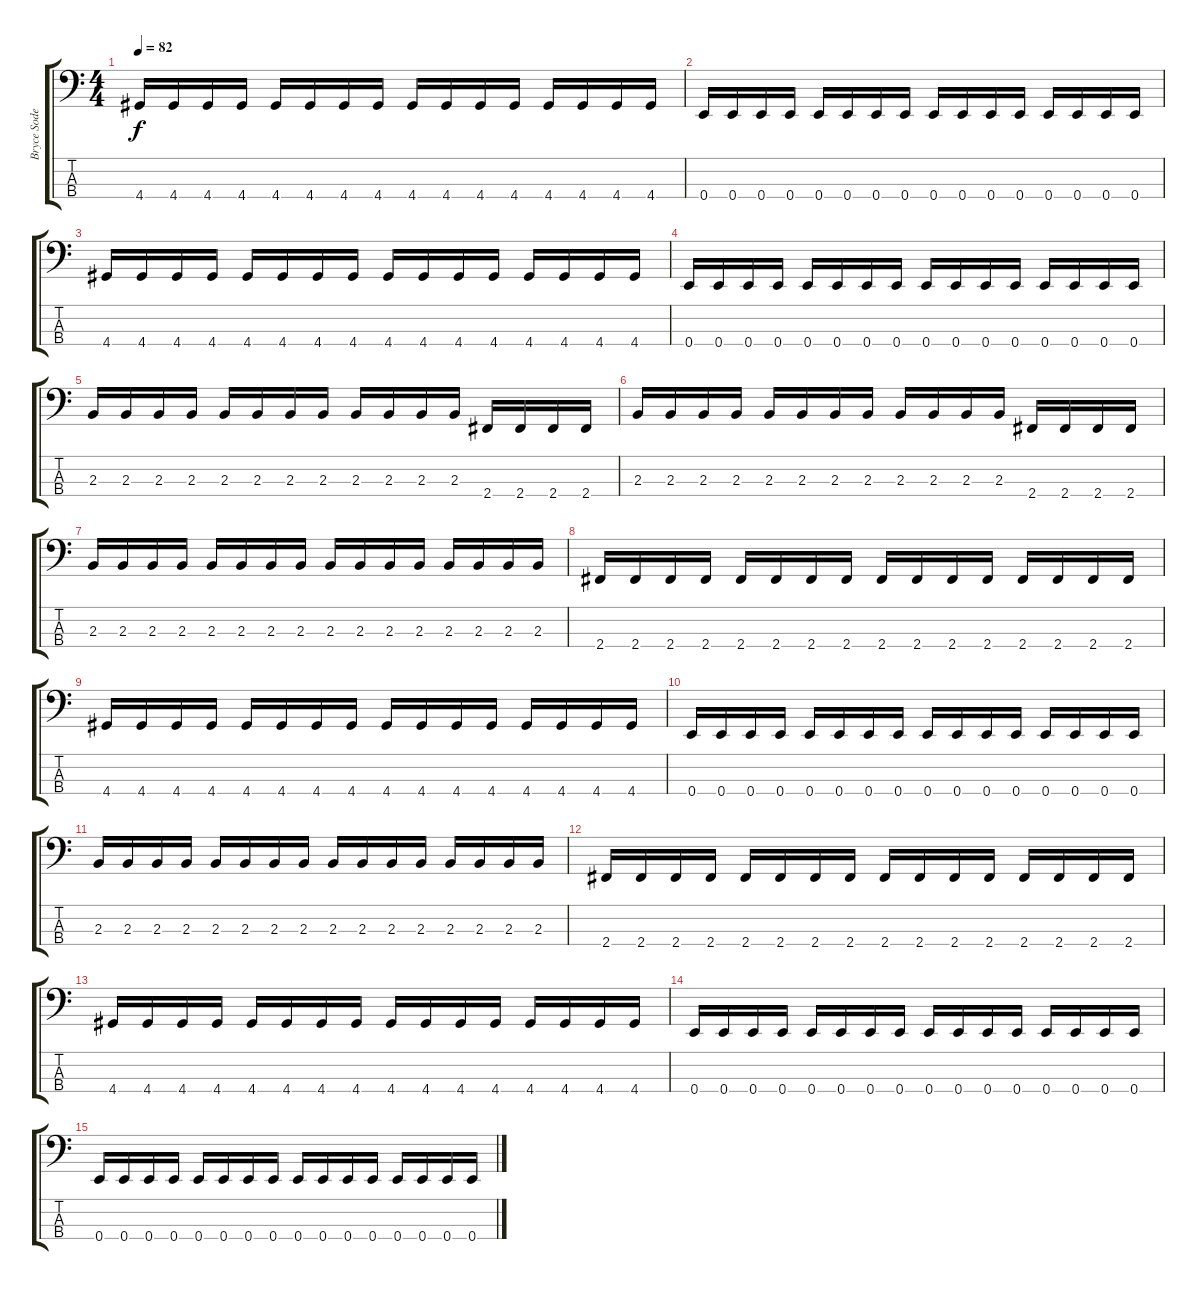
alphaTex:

\track ("Bryce Soderberg [Bass]" "Bryce Sode") {instrument electricbassfinger}
\staff {score tabs}
\tuning (G2 D2 A1 E1) {hide}
\ts (4 4)
\tempo 82
\clef f4
\ks c
4.4.16{dy f} 4.4.16 4.4.16 4.4.16 4.4.16 4.4.16 4.4.16 4.4.16 4.4.16 4.4.16 4.4.16 4.4.16 4.4.16 4.4.16 4.4.16 4.4.16 |
0.4.16 0.4.16 0.4.16 0.4.16 0.4.16 0.4.16 0.4.16 0.4.16 0.4.16 0.4.16 0.4.16 0.4.16 0.4.16 0.4.16 0.4.16 0.4.16 |
4.4.16 4.4.16 4.4.16 4.4.16 4.4.16 4.4.16 4.4.16 4.4.16 4.4.16 4.4.16 4.4.16 4.4.16 4.4.16 4.4.16 4.4.16 4.4.16 |
0.4.16 0.4.16 0.4.16 0.4.16 0.4.16 0.4.16 0.4.16 0.4.16 0.4.16 0.4.16 0.4.16 0.4.16 0.4.16 0.4.16 0.4.16 0.4.16 |
2.3.16 2.3.16 2.3.16 2.3.16 2.3.16 2.3.16 2.3.16 2.3.16 2.3.16 2.3.16 2.3.16 2.3.16 2.4.16 2.4.16 2.4.16 2.4.16 |
2.3.16 2.3.16 2.3.16 2.3.16 2.3.16 2.3.16 2.3.16 2.3.16 2.3.16 2.3.16 2.3.16 2.3.16 2.4.16 2.4.16 2.4.16 2.4.16 |
2.3.16 2.3.16 2.3.16 2.3.16 2.3.16 2.3.16 2.3.16 2.3.16 2.3.16 2.3.16 2.3.16 2.3.16 2.3.16 2.3.16 2.3.16 2.3.16 |
2.4.16 2.4.16 2.4.16 2.4.16 2.4.16 2.4.16 2.4.16 2.4.16 2.4.16 2.4.16 2.4.16 2.4.16 2.4.16 2.4.16 2.4.16 2.4.16 |
4.4.16 4.4.16 4.4.16 4.4.16 4.4.16 4.4.16 4.4.16 4.4.16 4.4.16 4.4.16 4.4.16 4.4.16 4.4.16 4.4.16 4.4.16 4.4.16 |
0.4.16 0.4.16 0.4.16 0.4.16 0.4.16 0.4.16 0.4.16 0.4.16 0.4.16 0.4.16 0.4.16 0.4.16 0.4.16 0.4.16 0.4.16 0.4.16 |
2.3.16 2.3.16 2.3.16 2.3.16 2.3.16 2.3.16 2.3.16 2.3.16 2.3.16 2.3.16 2.3.16 2.3.16 2.3.16 2.3.16 2.3.16 2.3.16 |
2.4.16 2.4.16 2.4.16 2.4.16 2.4.16 2.4.16 2.4.16 2.4.16 2.4.16 2.4.16 2.4.16 2.4.16 2.4.16 2.4.16 2.4.16 2.4.16 |
4.4.16 4.4.16 4.4.16 4.4.16 4.4.16 4.4.16 4.4.16 4.4.16 4.4.16 4.4.16 4.4.16 4.4.16 4.4.16 4.4.16 4.4.16 4.4.16 |
0.4.16 0.4.16 0.4.16 0.4.16 0.4.16 0.4.16 0.4.16 0.4.16 0.4.16 0.4.16 0.4.16 0.4.16 0.4.16 0.4.16 0.4.16 0.4.16 |
0.4.16 0.4.16 0.4.16 0.4.16 0.4.16 0.4.16 0.4.16 0.4.16 0.4.16 0.4.16 0.4.16 0.4.16 0.4.16 0.4.16 0.4.16 0.4.16
